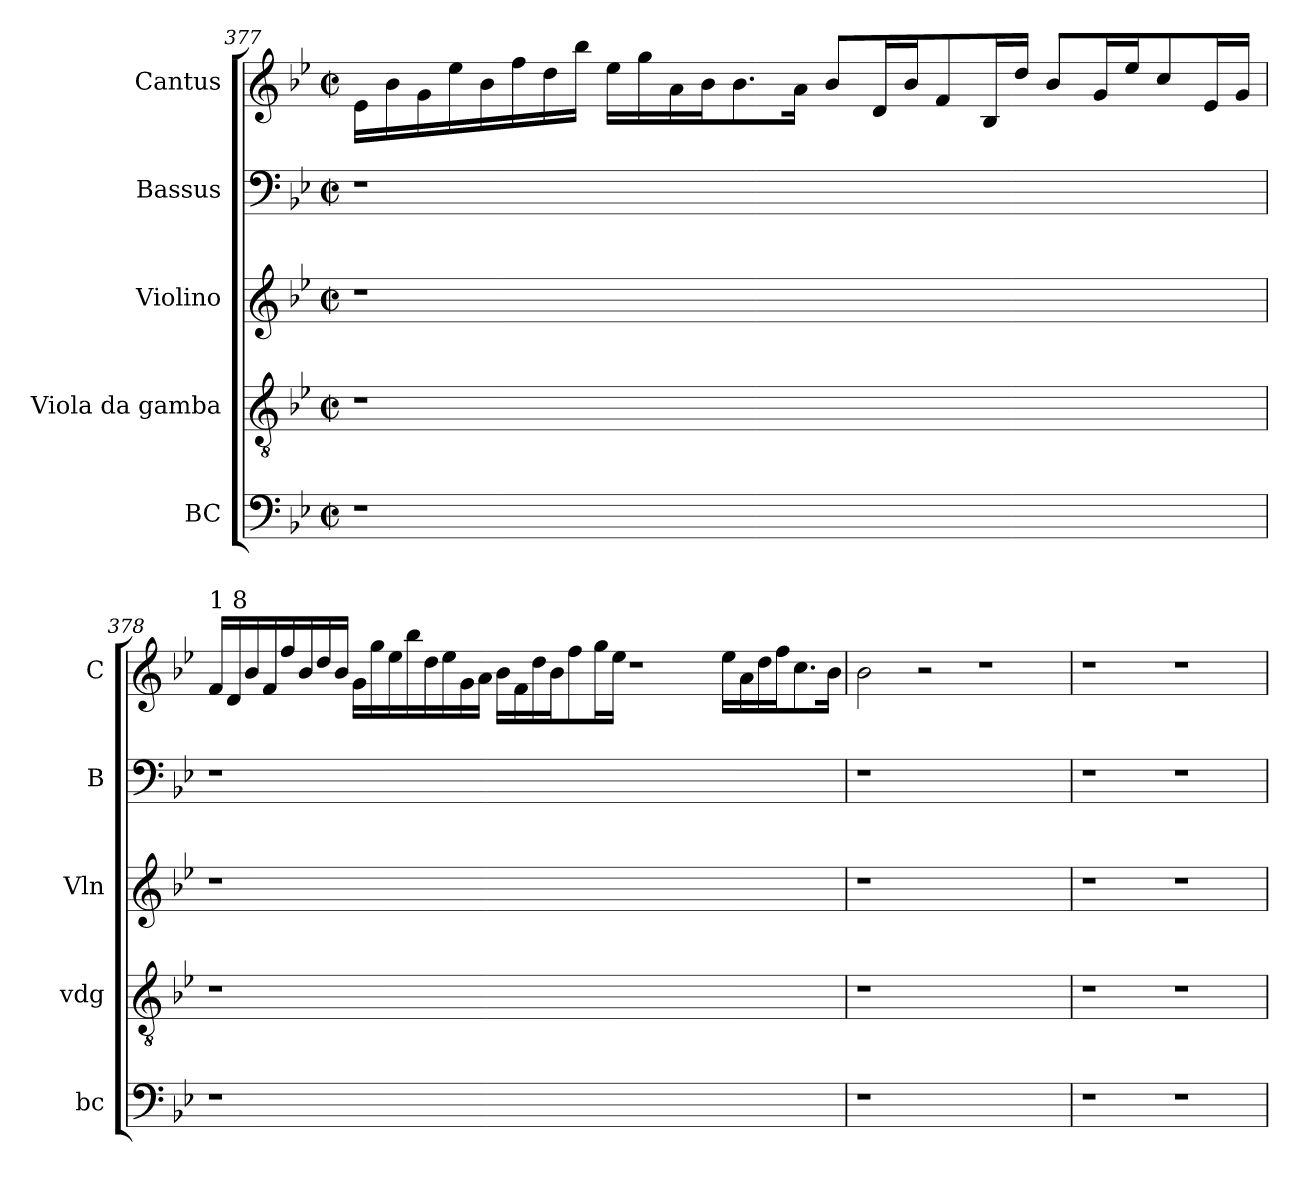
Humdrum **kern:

**kern	**kern	**kern	**kern	**kern
*part5	*part4	*part3	*part2	*part1
*staff5	*staff4	*staff3	*staff2	*staff1
*I"BC	*I"Viola da gamba	*I"Violino	*I"Bassus	*I"Cantus
*I'bc	*I'vdg	*I'Vln	*I'B	*I'C
*clefF4	*clefGv2	*clefG2	*clefF4	*clefG2
*k[b-e-]	*k[b-e-]	*k[b-e-]	*k[b-e-]	*k[b-e-]
*B-:	*B-:	*B-:	*B-:	*B-:
*M2/2	*M2/2	*M2/2	*M2/2	*M2/2
*met(c|)	*met(c|)	*met(c|)	*met(c|)	*met(c|)
=377	=377	=377	=377	=377
1r	1r	1r	1r	16e-\LL
.	.	.	.	16b-\
.	.	.	.	16g\
.	.	.	.	16ee-\
.	.	.	.	16b-\
.	.	.	.	16ff\
.	.	.	.	16dd\
.	.	.	.	16bb-\JJ
.	.	.	.	16ee-\LL
.	.	.	.	16gg\
.	.	.	.	16a\
.	.	.	.	16b-\J
.	.	.	.	8.b-\
.	.	.	.	16a\Jk
1ryy	1ryy	1ryy	1ryy	8b-/L
.	.	.	.	16d/L
.	.	.	.	16b-/J
.	.	.	.	8f/
.	.	.	.	16B-/L
.	.	.	.	16dd/JJ
.	.	.	.	8b-/L
.	.	.	.	16g/L
.	.	.	.	16ee-/J
.	.	.	.	8cc/
.	.	.	.	16e-/L
.	.	.	.	16g/JJ
!!LO:LB:g=z
=378	=378	=378	=378	=378
!	!	!	!	!LO:TX:a:t=1 8
1r	1r	1r	1r	16f/LL
.	.	.	.	16d/
.	.	.	.	16b-/
.	.	.	.	16f/
.	.	.	.	16ff/
.	.	.	.	16b-/
.	.	.	.	16dd/
.	.	.	.	16b-/JJ
.	.	.	.	16g\LL
.	.	.	.	16gg\
.	.	.	.	16ee-\
.	.	.	.	16bb-\
.	.	.	.	16dd\
.	.	.	.	16ee-\
.	.	.	.	16g\
.	.	.	.	16a\JJ
0ryy	0ryy	0ryy	0ryy	16b-\LL
.	.	.	.	16f\
.	.	.	.	16dd\
.	.	.	.	16b-\J
.	.	.	.	8ff\
.	.	.	.	16gg\L
.	.	.	.	16ee-\JJ
.	.	.	.	1r
.	.	.	.	16ee-\LL
.	.	.	.	16a\
.	.	.	.	16dd\
.	.	.	.	16ff\J
.	.	.	.	8.cc\
.	.	.	.	16b-\Jk
=379	=379	=379	=379	=379
1r	1r	1r	1r	2b-\
.	.	.	.	2r
1ryy	1ryy	1ryy	1ryy	1r
=380	=380	=380	=380	=380
1r	1r	1r	1r	1r
1r	1r	1r	1r	1r
=	=	=	=	=
*-	*-	*-	*-	*-
